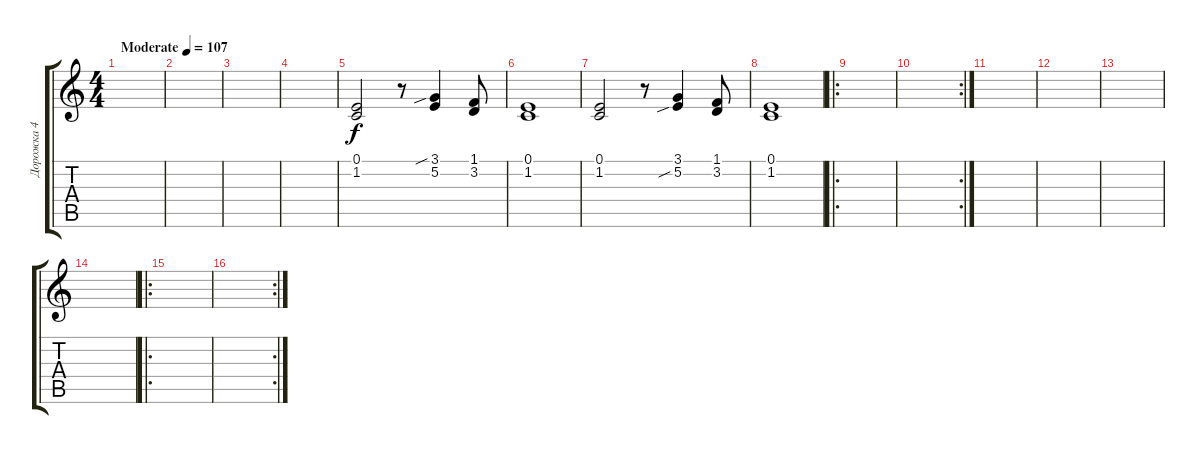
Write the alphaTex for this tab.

\track ("Дорожка 4" "Дорожка 4") {instrument tenorsax}
\staff {score tabs}
\tuning (E4 B3 G3 D3 A2 E2) {hide}
\ts (4 4)
\tempo (107 "Moderate")
\clef g2
\ks c
|
|
|
|
(0.1 1.2).2 r.8 (3.1{sib} 5.2).4 (1.1 3.2).8 |
(0.1 1.2).1 |
(0.1 1.2).2 r.8 (3.1 5.2{sib}).4 (1.1 3.2).8 |
(0.1 1.2).1 |
\ro
|
\rc 2
|
|
|
|
|
\ro
|
\rc 2
